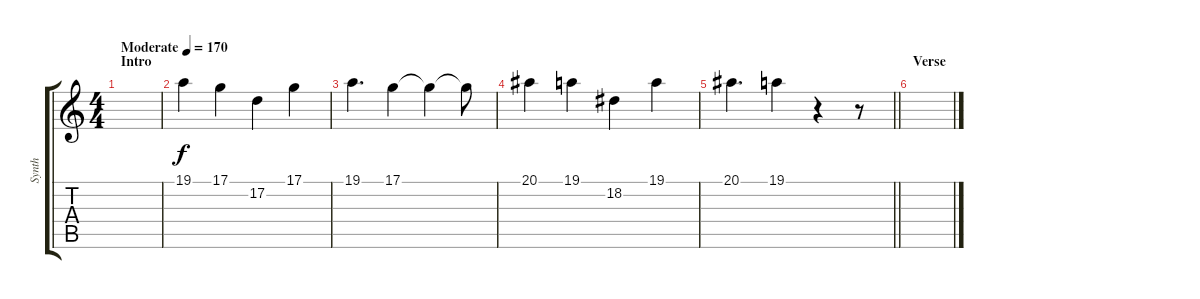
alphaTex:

\track ("Synth" "Synth") {instrument pad7halo}
\staff {score tabs}
\tuning (D4 A3 F3 C3 G2 D2) {hide}
\ts (4 4)
\section ("" "Intro")
\tempo (170 "Moderate")
\clef g2
\ks c
|
19.1.4 17.1.4 17.2.4 17.1.4 |
19.1.4{d} 17.1.4 17.1{t}.4 17.1{t}.8 |
20.1.4 19.1.4 18.2.4 19.1.4 |
\barLineRight lightlight
20.1.4{d} 19.1.4 r.4 r.8 |
\section ("" "Verse")
